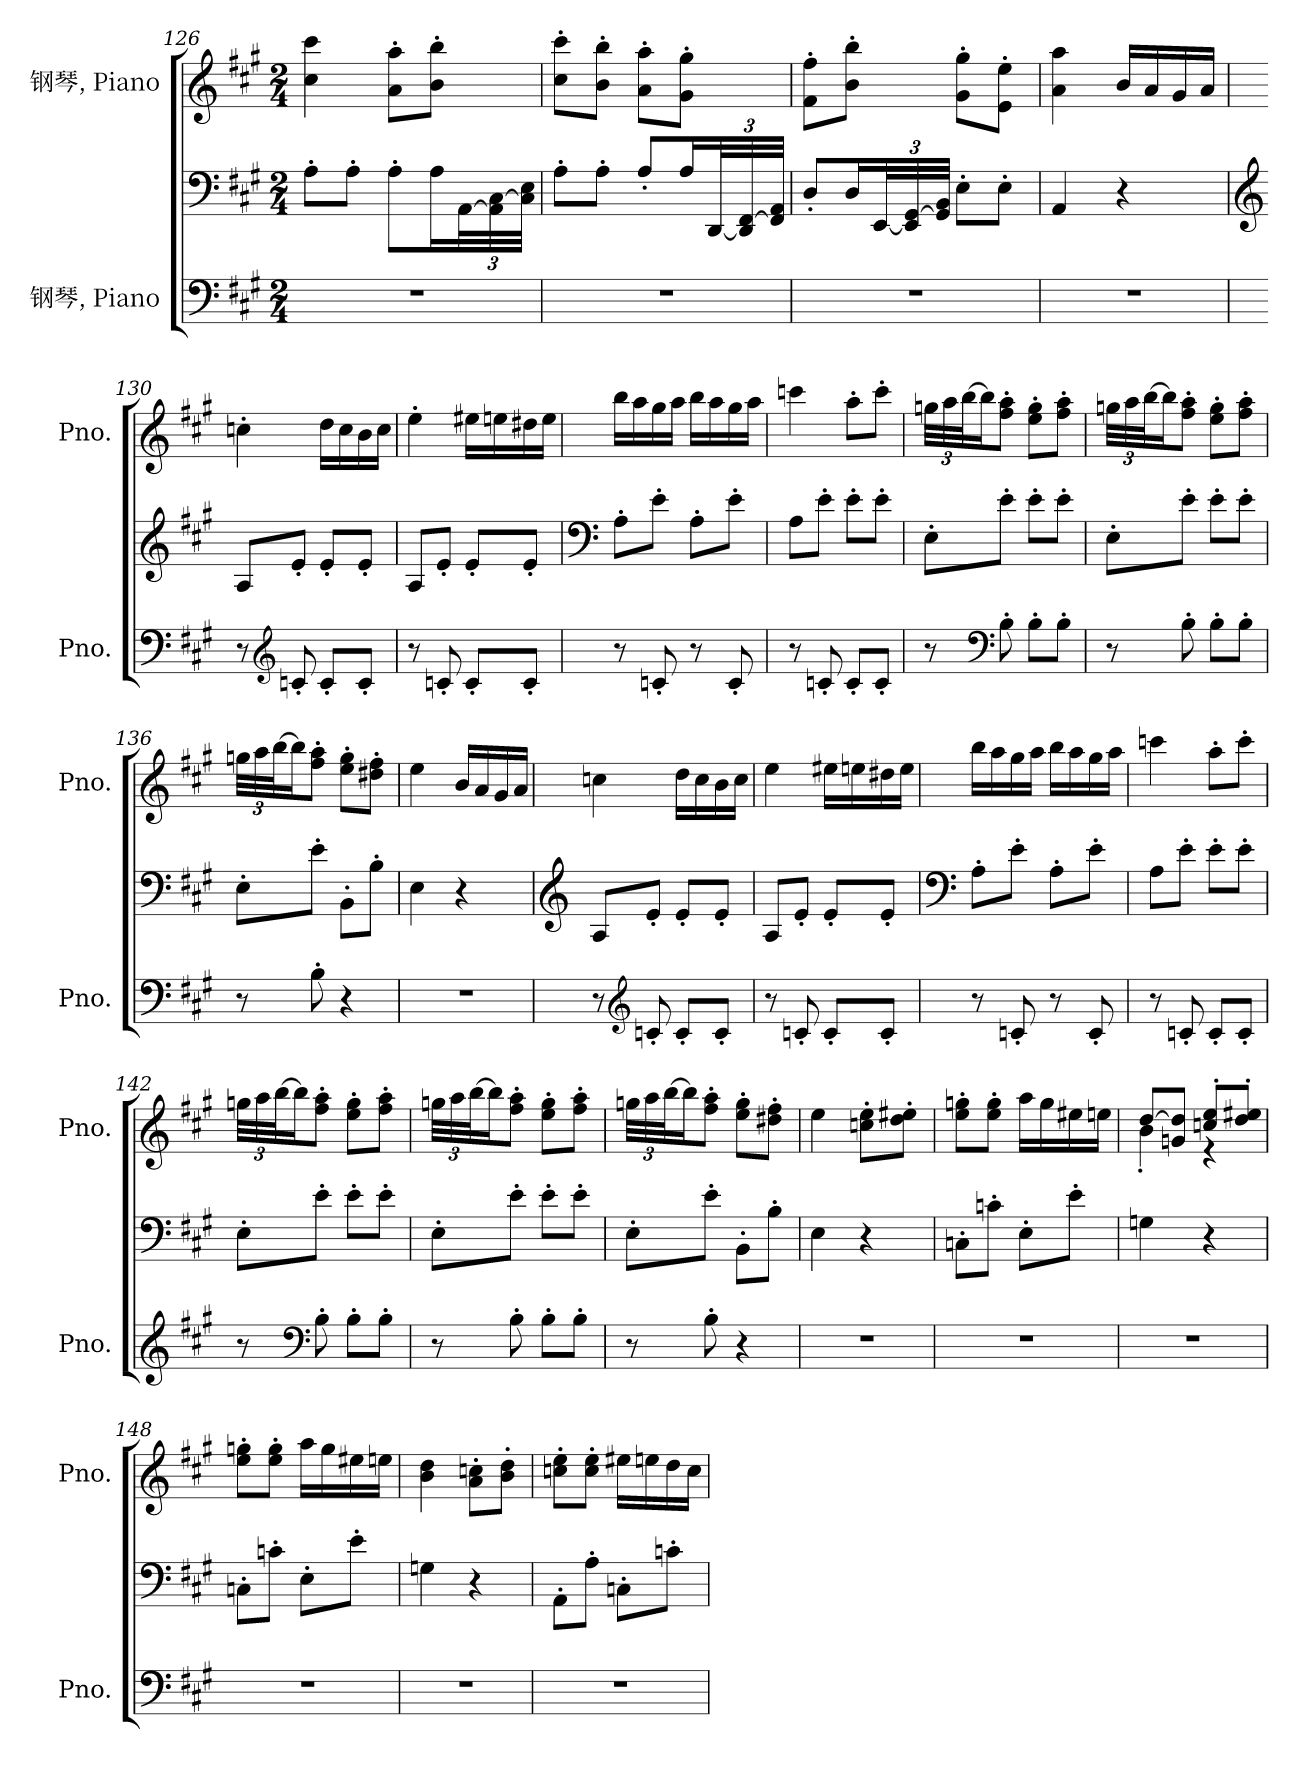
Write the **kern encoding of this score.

**kern	**kern	**kern
*part2	*part2	*part1
*staff3	*staff2	*staff1
*I"钢琴, Piano	*	*I"钢琴, Piano
*I'Pno.	*	*I'Pno.
*clefF4	*clefF4	*clefG2
*k[f#c#g#]	*k[f#c#g#]	*k[f#c#g#]
*M2/4	*M2/4	*M2/4
=126	=126	=126
2r	8A'\L	4cc#\ 4ccc#\
.	8A'\J	.
.	8A'\L	8a\' 8aa\'L
.	16A\L	8b\' 8bb\'J
*	*Xbrackettup	*
.	[48AA\L	.
.	48AA\] [48C#\	.
.	48C#\] 48E\JJJ	.
!!LO:LB:g=z
=127	=127	=127
2r	8A'\L	8cc#\' 8ccc#\'L
.	8A'\J	8b\' 8bb\'J
.	8A'/L	8a\' 8aa\'L
.	16A/L	8g#\' 8gg#\'J
.	[48DD/L	.
.	48DD/] [48FF#/	.
.	48FF#/] 48AA/JJJ	.
=128	=128	=128
2r	8D'/L	8f#\' 8ff#\'L
.	16D/L	8b\' 8bb\'J
.	[48EE/L	.
.	48EE/] [48GG#/	.
.	48GG#/] 48BB/JJJ	.
.	8E'\L	8g#\' 8gg#\'L
.	8E'\J	8e\' 8ee\'J
=129	=129	=129
2r	4AA/	4a\ 4aa\
.	4r	16b/LL
.	.	16a/
.	.	16g#/
.	.	16a/JJ
=130	=130	=130
*	*clefG2	*
8r	8A/L	4ccn'\
*clefG2	*	*
8cn'/	8e'/J	.
8c'/L	8e'/L	16dd\LL
.	.	16cc\
8c'/J	8e'/J	16b\
.	.	16cc\JJ
!!LO:LB:g=z
=131	=131	=131
8r	8A/L	4ee'\
8cn'/	8e'/J	.
8c'/L	8e'/L	16ee#X\LL
.	.	16een\
8c'/J	8e'/J	16dd#X\
.	.	16ee\JJ
=132	=132	=132
*	*clefF4	*
8r	8A'\L	16bb\LL
.	.	16aa\
8cn'/	8e'\J	16gg#\
.	.	16aa\JJ
8r	8A'\L	16bb\LL
.	.	16aa\
8c'/	8e'\J	16gg#\
.	.	16aa\JJ
=133	=133	=133
8r	8A\L	4cccn\
8cn'/	8e'\J	.
8c'/L	8e'\L	8aa'\L
8c'/J	8e'\J	8ccc'\J
=134	=134	=134
*	*	*Xbrackettup
8r	8E'\L	48ggn\LLL
.	.	48aa\
.	.	[48bb\J
.	.	16bb\J]
*clefF4	*	*
8B'\	8e'\J	8ff#\' 8aa\'J
8B'\L	8e'\L	8ee\' 8gg\'L
8B'\J	8e'\J	8ff#\' 8aa\'J
!!LO:LB:g=z
=135	=135	=135
8r	8E'\L	48ggn\LLL
.	.	48aa\
.	.	[48bb\J
.	.	16bb\J]
8B'\	8e'\J	8ff#\' 8aa\'J
8B'\L	8e'\L	8ee\' 8gg\'L
8B'\J	8e'\J	8ff#\' 8aa\'J
=136	=136	=136
8r	8E'\L	48ggn\LLL
.	.	48aa\
.	.	[48bb\J
.	.	16bb\J]
8B'\	8e'\J	8ff#\' 8aa\'J
4r	8BB'\L	8ee\' 8gg\'L
.	8B'\J	8dd#X\' 8ff#\'J
=137	=137	=137
2r	4E\	4ee\
.	4r	16b/LL
.	.	16a/
.	.	16g#/
.	.	16a/JJ
=138	=138	=138
*	*clefG2	*
8r	8A/L	4ccn\
*clefG2	*	*
8cn'/	8e'/J	.
8c'/L	8e'/L	16dd\LL
.	.	16cc\
8c'/J	8e'/J	16b\
.	.	16cc\JJ
!!LO:PB:g=z
=139	=139	=139
8r	8A/L	4ee\
8cn'/	8e'/J	.
8c'/L	8e'/L	16ee#X\LL
.	.	16een\
8c'/J	8e'/J	16dd#X\
.	.	16ee\JJ
=140	=140	=140
*	*clefF4	*
8r	8A'\L	16bb\LL
.	.	16aa\
8cn'/	8e'\J	16gg#\
.	.	16aa\JJ
8r	8A'\L	16bb\LL
.	.	16aa\
8c'/	8e'\J	16gg#\
.	.	16aa\JJ
=141	=141	=141
8r	8A\L	4cccn\
8cn'/	8e'\J	.
8c'/L	8e'\L	8aa'\L
8c'/J	8e'\J	8ccc'\J
=142	=142	=142
8r	8E'\L	48ggn\LLL
.	.	48aa\
.	.	[48bb\J
.	.	16bb\J]
*clefF4	*	*
8B'\	8e'\J	8ff#\' 8aa\'J
8B'\L	8e'\L	8ee\' 8gg\'L
8B'\J	8e'\J	8ff#\' 8aa\'J
!!LO:LB:g=z
=143	=143	=143
8r	8E'\L	48ggn\LLL
.	.	48aa\
.	.	[48bb\J
.	.	16bb\J]
8B'\	8e'\J	8ff#\' 8aa\'J
8B'\L	8e'\L	8ee\' 8gg\'L
8B'\J	8e'\J	8ff#\' 8aa\'J
=144	=144	=144
8r	8E'\L	48ggn\LLL
.	.	48aa\
.	.	[48bb\J
.	.	16bb\J]
8B'\	8e'\J	8ff#\' 8aa\'J
4r	8BB'\L	8ee\' 8gg\'L
.	8B'\J	8dd#X\' 8ff#\'J
=145	=145	=145
2r	4E\	4ee\
.	4r	8ccn\' 8ee\'L
.	.	8dd\' 8ee#X\'J
=146	=146	=146
2r	8Cn'\L	8ee\' 8ggn\'L
.	8cn'\J	8ee\' 8gg\'J
.	8E'\L	16aa\LL
.	.	16gg\
.	8e'\J	16ee#X\
.	.	16een\JJ
!!LO:LB:g=z
=147	=147	=147
*	*	*^
2r	4Gn\	[8dd/L	4b'\
.	.	8gn/ 8dd/]J	.
.	4r	8ccn/' 8ee/'L	4r
.	.	8dd/' 8ee#X/'J	.
*	*	*v	*v
=148	=148	=148
2r	8Cn'\L	8ee\' 8ggn\'L
.	8cn'\J	8ee\' 8gg\'J
.	8E'\L	16aa\LL
.	.	16gg\
.	8e'\J	16ee#X\
.	.	16een\JJ
=149	=149	=149
2r	4Gn\	4b\ 4dd\
.	4r	8a\' 8ccn\'L
.	.	8b\' 8dd\'J
=150	=150	=150
2r	8AA'\L	8ccn\' 8ee\'L
.	8A'\J	8cc\' 8ee\'J
.	8Cn'\L	16ee#X\LL
.	.	16een\
.	8cn'\J	16dd\
.	.	16cc\JJ
=	=	=
*-	*-	*-
